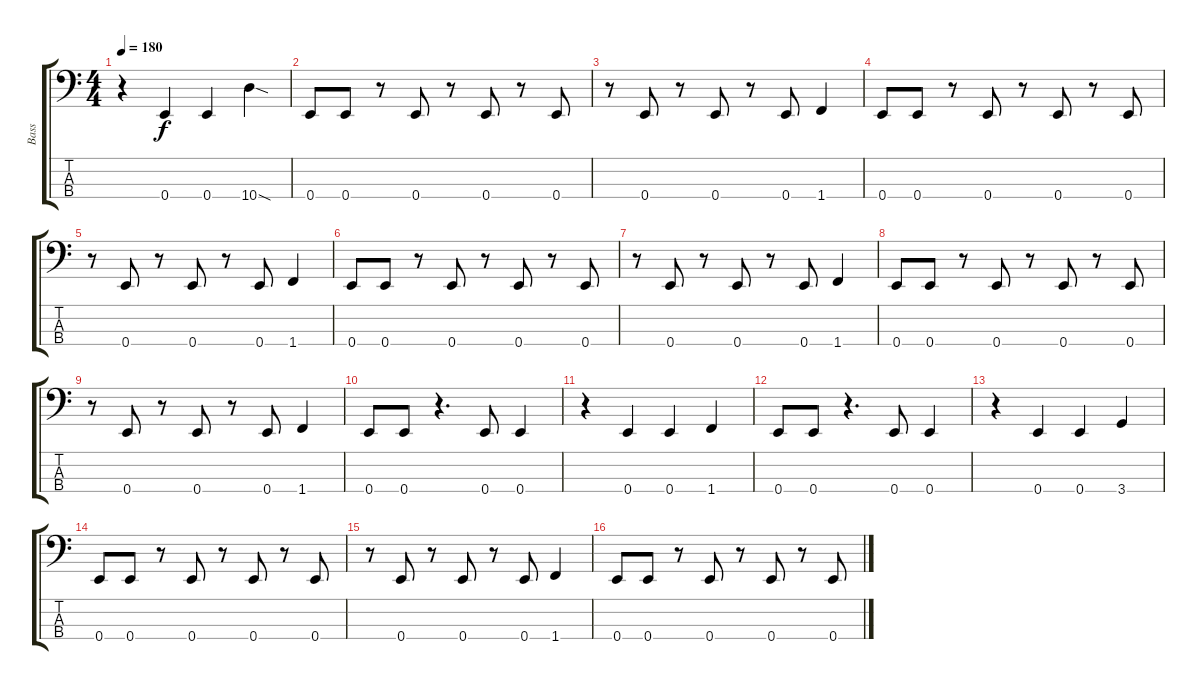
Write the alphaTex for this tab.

\track ("Bass" "Bass") {instrument electricbassfinger}
\staff {score tabs}
\tuning (G2 D2 A1 E1) {hide}
\ts (4 4)
\tempo 180
\clef f4
\ks c
r.4{dy f} 0.4.4 0.4.4 10.4{sod}.4 |
0.4.8 0.4.8 r.8 0.4.8 r.8 0.4.8 r.8 0.4.8 |
r.8 0.4.8 r.8 0.4.8 r.8 0.4.8 1.4.4 |
0.4.8 0.4.8 r.8 0.4.8 r.8 0.4.8 r.8 0.4.8 |
r.8 0.4.8 r.8 0.4.8 r.8 0.4.8 1.4.4 |
0.4.8 0.4.8 r.8 0.4.8 r.8 0.4.8 r.8 0.4.8 |
r.8 0.4.8 r.8 0.4.8 r.8 0.4.8 1.4.4 |
0.4.8 0.4.8 r.8 0.4.8 r.8 0.4.8 r.8 0.4.8 |
r.8 0.4.8 r.8 0.4.8 r.8 0.4.8 1.4.4 |
0.4.8 0.4.8 r.4{d} 0.4.8 0.4.4 |
r.4 0.4.4 0.4.4 1.4.4 |
0.4.8 0.4.8 r.4{d} 0.4.8 0.4.4 |
r.4 0.4.4 0.4.4 3.4.4 |
0.4.8 0.4.8 r.8 0.4.8 r.8 0.4.8 r.8 0.4.8 |
r.8 0.4.8 r.8 0.4.8 r.8 0.4.8 1.4.4 |
0.4.8 0.4.8 r.8 0.4.8 r.8 0.4.8 r.8 0.4.8
